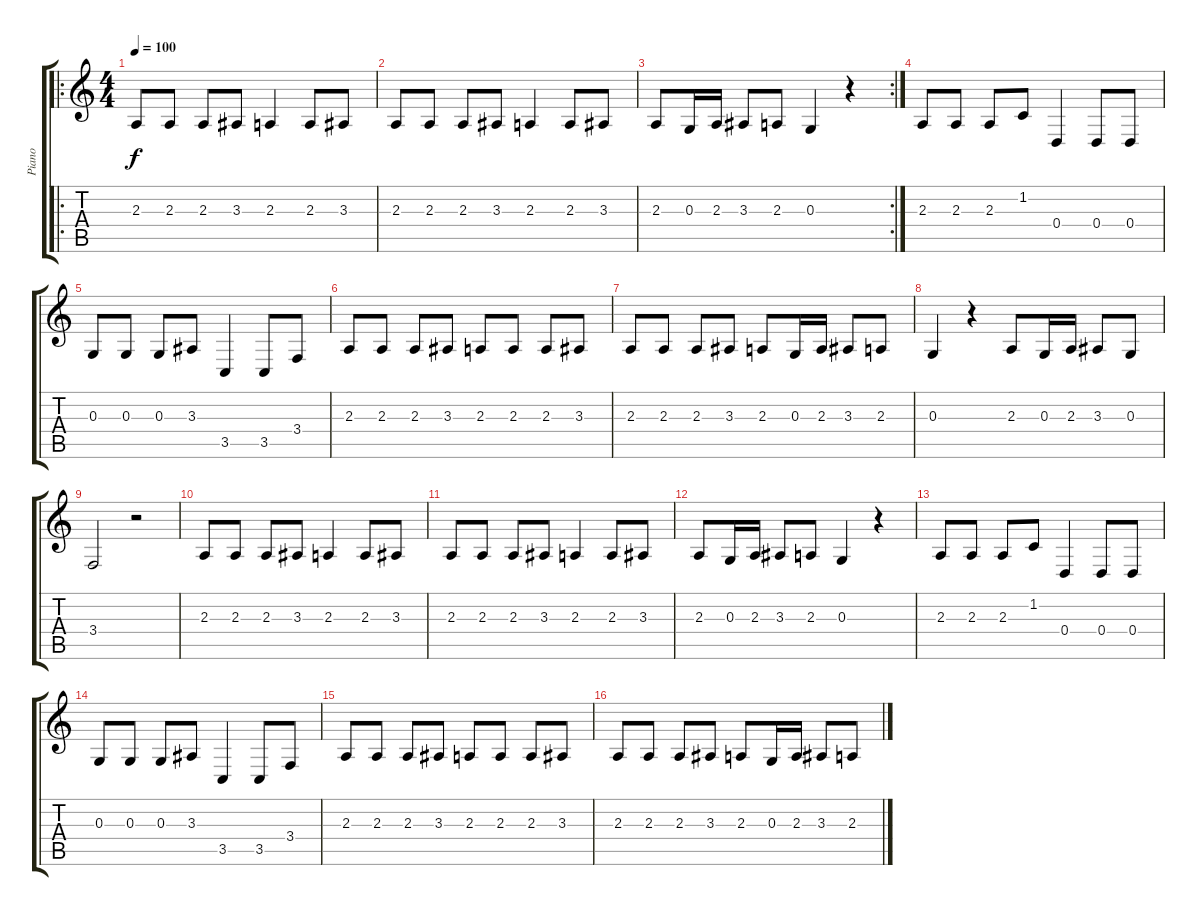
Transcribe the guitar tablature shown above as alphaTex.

\track ("Piano" "Piano") {instrument acousticgrandpiano}
\staff {score tabs}
\tuning (E4 B3 G3 D3 A2 E2) {hide}
\ro
\ts (4 4)
\tempo 100
\clef g2
\ks c
2.3.8{dy f instrument acousticgrandpiano} 2.3.8 2.3.8 3.3.8 2.3.4 2.3.8 3.3.8 |
2.3.8 2.3.8 2.3.8 3.3.8 2.3.4 2.3.8 3.3.8 |
\rc 2
2.3.8 0.3.16 2.3.16 3.3.8 2.3.8 0.3.4 r.4 |
2.3.8 2.3.8 2.3.8 1.2.8 0.4.4 0.4.8 0.4.8 |
0.3.8 0.3.8 0.3.8 3.3.8 3.5.4 3.5.8 3.4.8 |
2.3.8 2.3.8 2.3.8 3.3.8 2.3.8 2.3.8 2.3.8 3.3.8 |
2.3.8 2.3.8 2.3.8 3.3.8 2.3.8 0.3.16 2.3.16 3.3.8 2.3.8 |
0.3.4 r.4 2.3.8 0.3.16 2.3.16 3.3.8 0.3.8 |
3.4.2 r.2 |
2.3.8 2.3.8 2.3.8 3.3.8 2.3.4 2.3.8 3.3.8 |
2.3.8 2.3.8 2.3.8 3.3.8 2.3.4 2.3.8 3.3.8 |
2.3.8 0.3.16 2.3.16 3.3.8 2.3.8 0.3.4 r.4 |
2.3.8 2.3.8 2.3.8 1.2.8 0.4.4 0.4.8 0.4.8 |
0.3.8 0.3.8 0.3.8 3.3.8 3.5.4 3.5.8 3.4.8 |
2.3.8 2.3.8 2.3.8 3.3.8 2.3.8 2.3.8 2.3.8 3.3.8 |
2.3.8 2.3.8 2.3.8 3.3.8 2.3.8 0.3.16 2.3.16 3.3.8 2.3.8
